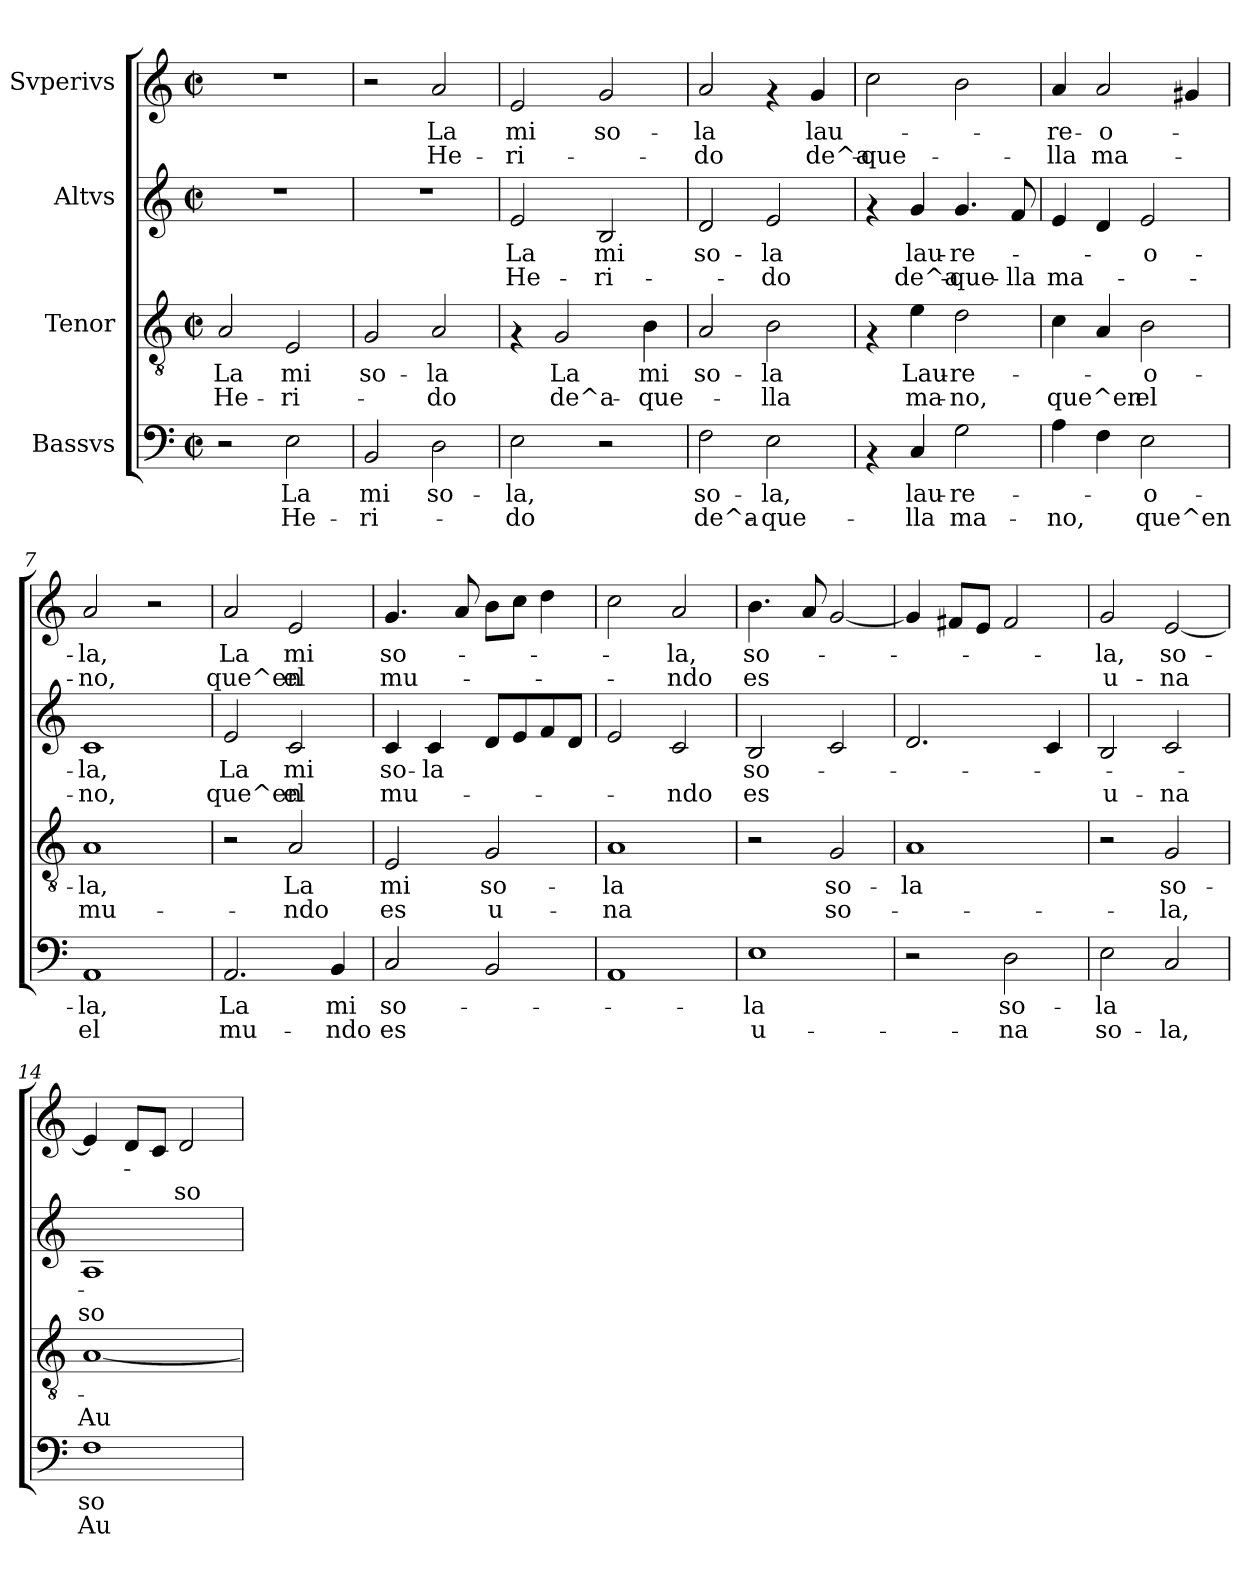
**kern	**text	**text	**kern	**text	**text	**kern	**text	**text	**kern	**text	**text
*part4	*part4	*part4	*part3	*part3	*part3	*part2	*part2	*part2	*part1	*part1	*part1
*staff4	*staff4	*staff4	*staff3	*staff3	*staff3	*staff2	*staff2	*staff2	*staff1	*staff1	*staff1
*I"Bassvs	*	*	*I"Tenor	*	*	*I"Altvs	*	*	*I"Svperivs	*	*
*clefF4	*	*	*clefGv2	*	*	*clefG2	*	*	*clefG2	*	*
*k[]	*	*	*k[]	*	*	*k[]	*	*	*k[]	*	*
*C:	*	*	*C:	*	*	*C:	*	*	*C:	*	*
*M2/2	*	*	*M2/2	*	*	*M2/2	*	*	*M2/2	*	*
*met(c|)	*	*	*met(c|)	*	*	*met(c|)	*	*	*met(c|)	*	*
=1	=1	=1	=1	=1	=1	=1	=1	=1	=1	=1	=1
!	!	!	!	!LO:LY:b	!LO:LY:b	!	!	!	!	!	!
2r	.	.	2A/	La	He-	1r	.	.	1r	.	.
!	!LO:LY:b	!LO:LY:b	!	!LO:LY:b	!LO:LY:b	!	!	!	!	!	!
2E\	La	He-	2E/	mi	-ri-	.	.	.	.	.	.
=2	=2	=2	=2	=2	=2	=2	=2	=2	=2	=2	=2
!	!LO:LY:b	!LO:LY:b	!	!LO:LY:b	!	!	!	!	!	!	!
2BB/	mi	-ri-	2G/	so-	.	1r	.	.	2r	.	.
!	!LO:LY:b	!	!	!LO:LY:b	!LO:LY:b	!	!	!	!	!LO:LY:b	!LO:LY:b
2D\	so-	.	2A/	-la	-do	.	.	.	2a/	La	He-
=3	=3	=3	=3	=3	=3	=3	=3	=3	=3	=3	=3
!	!LO:LY:b	!LO:LY:b	!	!	!	!	!LO:LY:b	!LO:LY:b	!	!LO:LY:b	!LO:LY:b
2E\	-la,	-do	4rF	.	.	2e/	La	He-	2e/	mi	-ri-
!	!	!	!	!LO:LY:b	!LO:LY:b	!	!	!	!	!	!
.	.	.	2G/	La	de^a-	.	.	.	.	.	.
!	!	!	!	!	!	!	!LO:LY:b	!LO:LY:b	!	!LO:LY:b	!
2r	.	.	.	.	.	2B/	mi	-ri-	2g/	so-	.
!	!	!	!	!LO:LY:b	!LO:LY:b	!	!	!	!	!	!
.	.	.	4B\	mi	-que-	.	.	.	.	.	.
=4	=4	=4	=4	=4	=4	=4	=4	=4	=4	=4	=4
!	!LO:LY:b	!LO:LY:b	!	!LO:LY:b	!	!	!LO:LY:b	!	!	!LO:LY:b	!LO:LY:b
2F\	so-	de^a-	2A/	so-	.	2d/	so-	.	2a/	-la	-do
!	!LO:LY:b	!LO:LY:b	!	!LO:LY:b	!LO:LY:b	!	!LO:LY:b	!LO:LY:b	!	!	!
2E\	-la,	-que-	2B\	-la	-lla	2e/	-la	-do	4rf	.	.
!	!	!	!	!	!	!	!	!	!	!LO:LY:b	!LO:LY:b
.	.	.	.	.	.	.	.	.	4g/	lau-	de^a-
=5	=5	=5	=5	=5	=5	=5	=5	=5	=5	=5	=5
!	!	!	!	!	!	!	!	!	!	!	!LO:LY:b
4rAA	.	.	4rF	.	.	4rf	.	.	2cc\	.	-que-
!	!LO:LY:b	!LO:LY:b	!	!LO:LY:b	!LO:LY:b	!	!LO:LY:b	!LO:LY:b	!	!	!
4C/	lau-	-lla	4e\	Lau-	ma-	4g/	lau-	de^a-	.	.	.
!	!LO:LY:b	!LO:LY:b	!	!LO:LY:b	!LO:LY:b	!	!LO:LY:b	!LO:LY:b	!	!	!
2G\	-re-	ma-	2d\	-re-	-no,	4.g/	-re-	-que-	2b\	.	.
!	!	!	!	!	!	!	!	!LO:LY:b	!	!	!
.	.	.	.	.	.	8f/	.	-lla	.	.	.
=6	=6	=6	=6	=6	=6	=6	=6	=6	=6	=6	=6
!	!	!LO:LY:b	!	!	!LO:LY:b	!	!	!LO:LY:b	!	!LO:LY:b	!LO:LY:b
4A\	.	-no,	4c\	.	que^en	4e/	.	ma-	4a/	-re-	-lla
!	!	!	!	!	!	!	!	!	!	!LO:LY:b	!LO:LY:b
4F\	.	.	4A/	.	.	4d/	.	.	2a/	-o-	ma-
!	!LO:LY:b	!LO:LY:b	!	!LO:LY:b	!LO:LY:b	!	!LO:LY:b	!	!	!	!
2E\	-o-	que^en	2B\	-o-	el	2e/	-o-	.	.	.	.
.	.	.	.	.	.	.	.	.	4g#X/	.	.
=7	=7	=7	=7	=7	=7	=7	=7	=7	=7	=7	=7
!	!LO:LY:b	!LO:LY:b	!	!LO:LY:b	!LO:LY:b	!	!LO:LY:b	!LO:LY:b	!	!LO:LY:b	!LO:LY:b
1AA	-la,	el	1A	-la,	mu-	1c	-la,	-no,	2a/	-la,	-no,
.	.	.	.	.	.	.	.	.	2r	.	.
=8	=8	=8	=8	=8	=8	=8	=8	=8	=8	=8	=8
!	!LO:LY:b	!LO:LY:b	!	!	!	!	!LO:LY:b	!LO:LY:b	!	!LO:LY:b	!LO:LY:b
2.AA/	La	mu-	2r	.	.	2e/	La	que^en	2a/	La	que^en
!	!	!	!	!LO:LY:b	!LO:LY:b	!	!LO:LY:b	!LO:LY:b	!	!LO:LY:b	!LO:LY:b
.	.	.	2A/	La	-ndo	2c/	mi	el	2e/	mi	el
!	!LO:LY:b	!LO:LY:b	!	!	!	!	!	!	!	!	!
4BB/	mi	-ndo	.	.	.	.	.	.	.	.	.
=9	=9	=9	=9	=9	=9	=9	=9	=9	=9	=9	=9
!	!LO:LY:b	!LO:LY:b	!	!LO:LY:b	!LO:LY:b	!	!LO:LY:b	!LO:LY:b	!	!LO:LY:b	!LO:LY:b
2C/	so-	es	2E/	mi	es	4c/	so-	mu-	4.g/	so-	mu-
!	!	!	!	!	!	!	!LO:LY:b	!	!	!	!
.	.	.	.	.	.	4c/	-la	.	.	.	.
.	.	.	.	.	.	.	.	.	8a/	.	.
!	!	!	!	!LO:LY:b	!LO:LY:b	!	!	!	!	!	!
2BB/	.	.	2G/	so-	u-	8d/L	.	.	8b\L	.	.
.	.	.	.	.	.	8e/	.	.	8cc\J	.	.
.	.	.	.	.	.	8f/	.	.	4dd\	.	.
.	.	.	.	.	.	8d/J	.	.	.	.	.
!!LO:LB:g=z
=10	=10	=10	=10	=10	=10	=10	=10	=10	=10	=10	=10
!	!	!	!	!LO:LY:b	!LO:LY:b	!	!	!	!	!	!
1AA	.	.	1A	-la	-na	2e/	.	.	2cc\	.	.
!	!	!	!	!	!	!	!	!LO:LY:b	!	!LO:LY:b	!LO:LY:b
.	.	.	.	.	.	2c/	.	-ndo	2a/	-la,	-ndo
=11	=11	=11	=11	=11	=11	=11	=11	=11	=11	=11	=11
!	!LO:LY:b	!LO:LY:b	!	!	!	!	!LO:LY:b	!LO:LY:b	!	!LO:LY:b	!LO:LY:b
1E	-la	u-	2r	.	.	2B/	so-	es	4.b\	so-	es
.	.	.	.	.	.	.	.	.	8a/	.	.
!	!	!	!	!LO:LY:b	!LO:LY:b	!	!	!	!	!	!
.	.	.	2G/	so-	so-	2c/	.	.	[<2g/	.	.
=12	=12	=12	=12	=12	=12	=12	=12	=12	=12	=12	=12
!	!	!	!	!LO:LY:b	!	!	!	!	!	!	!
2r	.	.	1A	-la	.	2.d/	.	.	4g/]	.	.
.	.	.	.	.	.	.	.	.	8f#X/L	.	.
.	.	.	.	.	.	.	.	.	8e/J	.	.
!	!LO:LY:b	!LO:LY:b	!	!	!	!	!	!	!	!	!
2D\	so-	-na	.	.	.	.	.	.	2f#/	.	.
.	.	.	.	.	.	4c/	.	.	.	.	.
=13	=13	=13	=13	=13	=13	=13	=13	=13	=13	=13	=13
!	!LO:LY:b	!LO:LY:b	!	!	!	!	!	!LO:LY:b	!	!LO:LY:b	!LO:LY:b
2E\	-la	so-	2r	.	.	2B/	.	u-	2g/	-la,	u-
!	!	!LO:LY:b	!	!LO:LY:b	!LO:LY:b	!	!	!LO:LY:b	!	!LO:LY:b	!LO:LY:b
2C/	.	-la,	2G/	so-	-la,	2c/	.	-na	[<2e/	so-	-na
=14	=14	=14	=14	=14	=14	=14	=14	=14	=14	=14	=14
!	!LO:LY:b	!LO:LY:b	!	!	!LO:LY:b	!	!	!LO:LY:b	!	!	!
1F	so-	Au-	[<1A	.	Au-	1A	.	so-	4e/]	.	.
.	.	.	.	.	.	.	.	.	8d/L	.	.
.	.	.	.	.	.	.	.	.	8c/J	.	.
!	!	!	!	!	!	!	!	!	!	!	!LO:LY:b
.	.	.	.	.	.	.	.	.	2d/	.	so-
=	=	=	=	=	=	=	=	=	=	=	=
*-	*-	*-	*-	*-	*-	*-	*-	*-	*-	*-	*-
